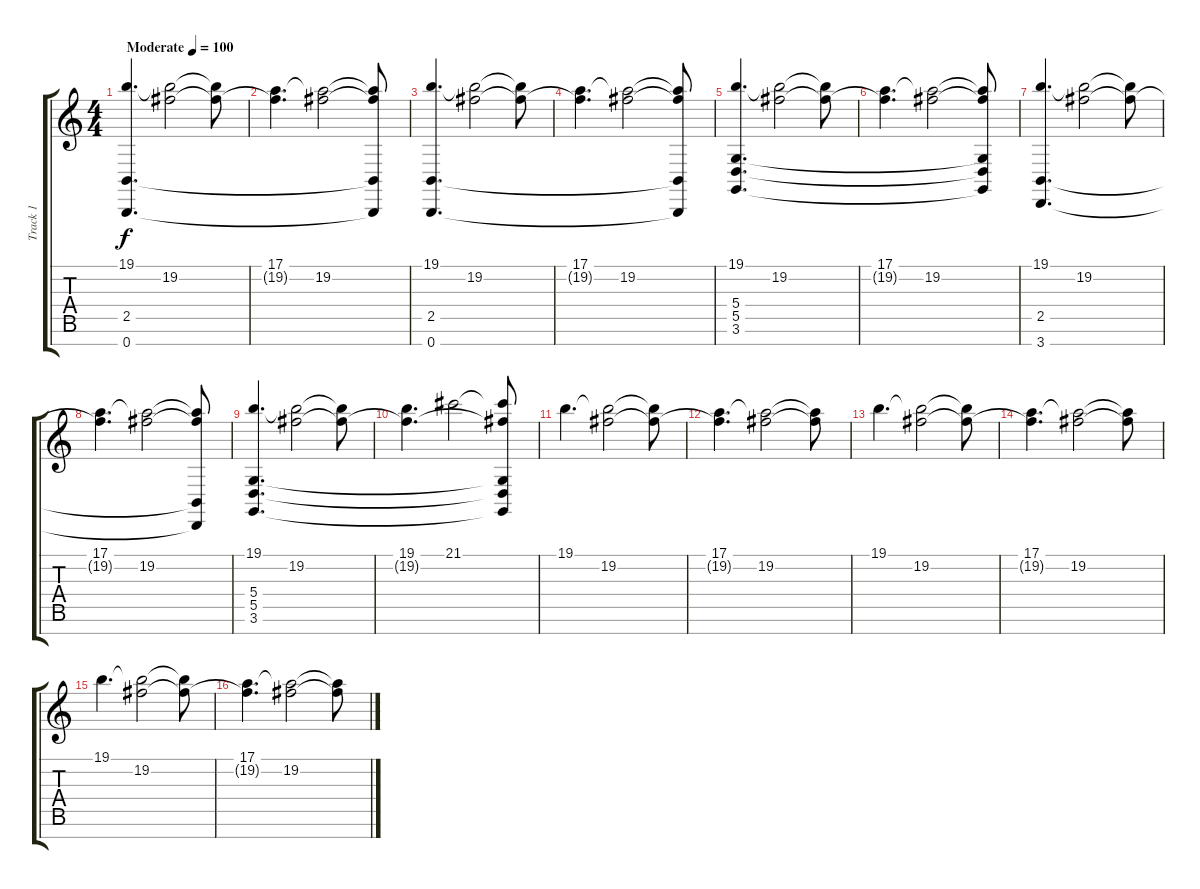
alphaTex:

\track ("Track 1" "Track 1") {instrument brightacousticpiano}
\staff {score tabs}
\tuning (E4 B3 G3 D3 A2 E2 B1) {hide}
\ts (4 4)
\tempo (100 "Moderate")
\clef g2
\ks c
(19.1 2.5 0.7).4{d dy f instrument brightacousticpiano} (19.1{t} 19.2).2 (19.1{t} 19.2{t}).8 |
(17.1 19.2{t}).4{d} (17.1{t} 19.2).2 (17.1{t} 19.2{t} 2.5{t} 0.7{t}).8 |
(19.1 2.5 0.7).4{d} (19.1{t} 19.2).2 (19.1{t} 19.2{t}).8 |
(17.1 19.2{t}).4{d} (17.1{t} 19.2).2 (17.1{t} 19.2{t} 2.5{t} 0.7{t}).8 |
(19.1 5.4 5.5 3.6).4{d} (19.1{t} 19.2).2 (19.1{t} 19.2{t}).8 |
(17.1 19.2{t}).4{d} (17.1{t} 19.2).2 (17.1{t} 19.2{t} 5.4{t} 5.5{t} 3.6{t}).8 |
(19.1 2.5 3.7).4{d} (19.1{t} 19.2).2 (19.1{t} 19.2{t}).8 |
(17.1 19.2{t}).4{d} (17.1{t} 19.2).2 (17.1{t} 19.2{t} 2.5{t} 3.7{t}).8 |
(19.1 5.4 5.5 3.6).4{d} (19.1{t} 19.2).2 (19.1{t} 19.2{t}).8 |
(19.1 19.2{t}).4{d} 21.1.2 (21.1{t} 19.2{t} 5.4{t} 5.5{t} 3.6{t}).8 |
19.1.4{d} (19.1{t} 19.2).2 (19.1{t} 19.2{t}).8 |
(17.1 19.2{t}).4{d} (17.1{t} 19.2).2 (17.1{t} 19.2{t}).8 |
19.1.4{d} (19.1{t} 19.2).2 (19.1{t} 19.2{t}).8 |
(17.1 19.2{t}).4{d} (17.1{t} 19.2).2 (17.1{t} 19.2{t}).8 |
19.1.4{d} (19.1{t} 19.2).2 (19.1{t} 19.2{t}).8 |
(17.1 19.2{t}).4{d} (17.1{t} 19.2).2 (17.1{t} 19.2{t}).8
